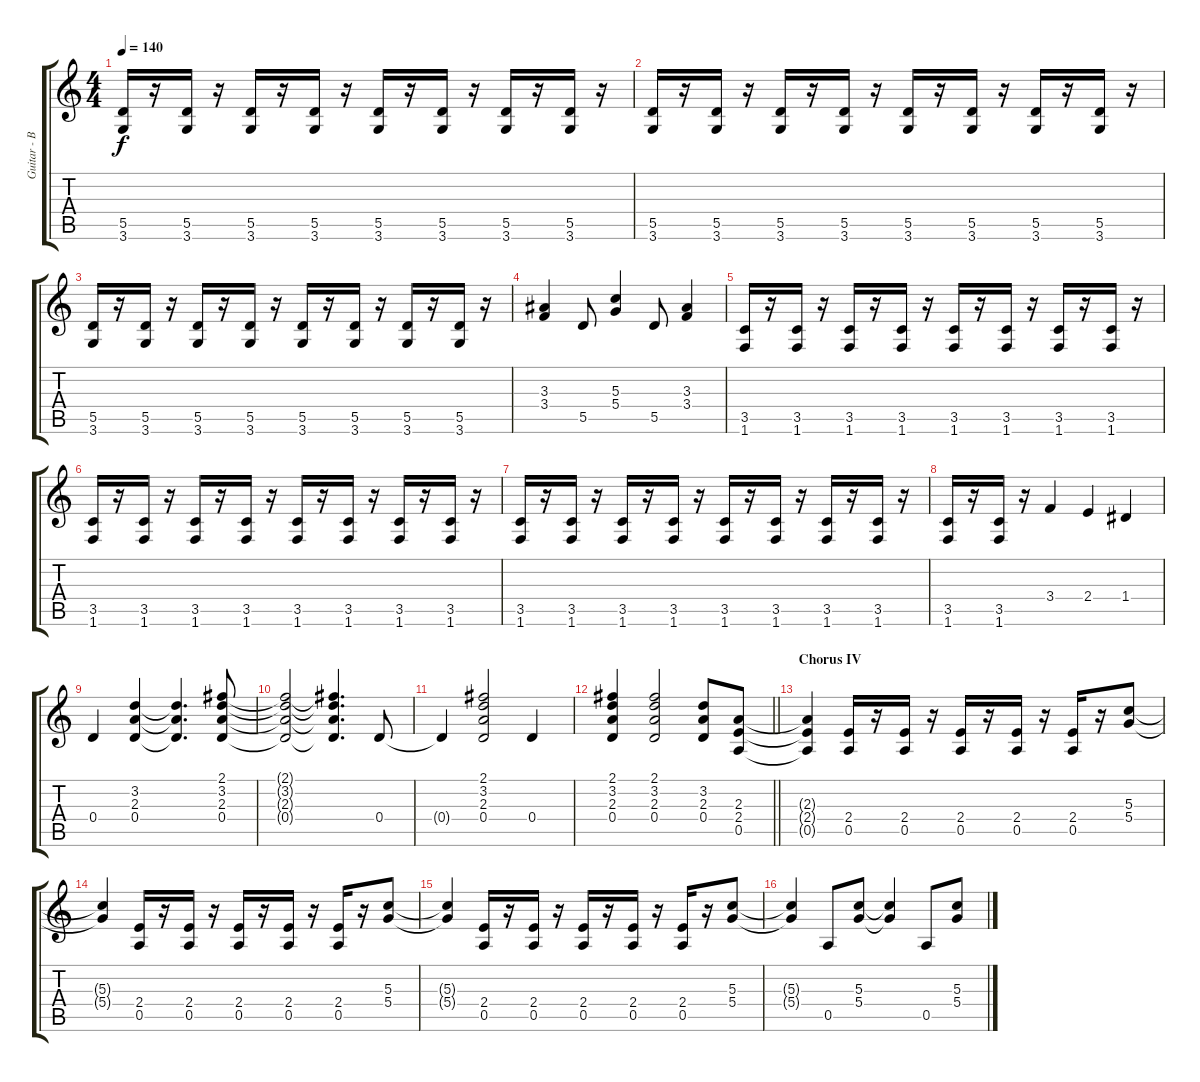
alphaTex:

\track ("Guitar - Blackmore" "Guitar - B") {instrument distortionguitar}
\staff {score tabs}
\tuning (E4 B3 G3 D3 A2 E2) {hide}
\ts (4 4)
\tempo 140
\clef g2
\ks c
(5.5 3.6).16{dy f} r.16 (5.5 3.6).16 r.16 (5.5 3.6).16 r.16 (5.5 3.6).16 r.16 (5.5 3.6).16 r.16 (5.5 3.6).16 r.16 (5.5 3.6).16 r.16 (5.5 3.6).16 r.16 |
(5.5 3.6).16 r.16 (5.5 3.6).16 r.16 (5.5 3.6).16 r.16 (5.5 3.6).16 r.16 (5.5 3.6).16 r.16 (5.5 3.6).16 r.16 (5.5 3.6).16 r.16 (5.5 3.6).16 r.16 |
(5.5 3.6).16 r.16 (5.5 3.6).16 r.16 (5.5 3.6).16 r.16 (5.5 3.6).16 r.16 (5.5 3.6).16 r.16 (5.5 3.6).16 r.16 (5.5 3.6).16 r.16 (5.5 3.6).16 r.16 |
(3.3 3.4).4 5.5.8 (5.3 5.4).4 5.5.8 (3.3 3.4).4 |
(3.5 1.6).16 r.16 (3.5 1.6).16 r.16 (3.5 1.6).16 r.16 (3.5 1.6).16 r.16 (3.5 1.6).16 r.16 (3.5 1.6).16 r.16 (3.5 1.6).16 r.16 (3.5 1.6).16 r.16 |
(3.5 1.6).16 r.16 (3.5 1.6).16 r.16 (3.5 1.6).16 r.16 (3.5 1.6).16 r.16 (3.5 1.6).16 r.16 (3.5 1.6).16 r.16 (3.5 1.6).16 r.16 (3.5 1.6).16 r.16 |
(3.5 1.6).16 r.16 (3.5 1.6).16 r.16 (3.5 1.6).16 r.16 (3.5 1.6).16 r.16 (3.5 1.6).16 r.16 (3.5 1.6).16 r.16 (3.5 1.6).16 r.16 (3.5 1.6).16 r.16 |
(3.5 1.6).16 r.16 (3.5 1.6).16 r.16 3.4.4 2.4.4 1.4.4 |
0.4.4 (3.2 2.3 0.4).4 (3.2{t} 2.3{t} 0.4{t}).4{d} (2.1 3.2 2.3 0.4).8 |
(2.1{t} 3.2{t} 2.3{t} 0.4{t}).2 (2.1{t} 3.2{t} 2.3{t} 0.4{t}).4{d} 0.4.8 |
0.4{t}.4 (2.1 3.2 2.3 0.4).2 0.4.4 |
\barLineRight lightlight
(2.1 3.2 2.3 0.4).4 (2.1 3.2 2.3 0.4).2 (3.2 2.3 0.4).8 (2.3 2.4 0.5).8 |
\section ("" "Chorus IV")
(2.3{t} 2.4{t} 0.5{t}).4 (2.4 0.5).16 r.16 (2.4 0.5).16 r.16 (2.4 0.5).16 r.16 (2.4 0.5).16 r.16 (2.4 0.5).16 r.16 (5.3 5.4).8 |
(5.3{t} 5.4{t}).4 (2.4 0.5).16 r.16 (2.4 0.5).16 r.16 (2.4 0.5).16 r.16 (2.4 0.5).16 r.16 (2.4 0.5).16 r.16 (5.3 5.4).8 |
(5.3{t} 5.4{t}).4 (2.4 0.5).16 r.16 (2.4 0.5).16 r.16 (2.4 0.5).16 r.16 (2.4 0.5).16 r.16 (2.4 0.5).16 r.16 (5.3 5.4).8 |
(5.3{t} 5.4{t}).4 0.5.8 (5.3 5.4).8 (5.3{t} 5.4{t}).4 0.5.8 (5.3 5.4).8
